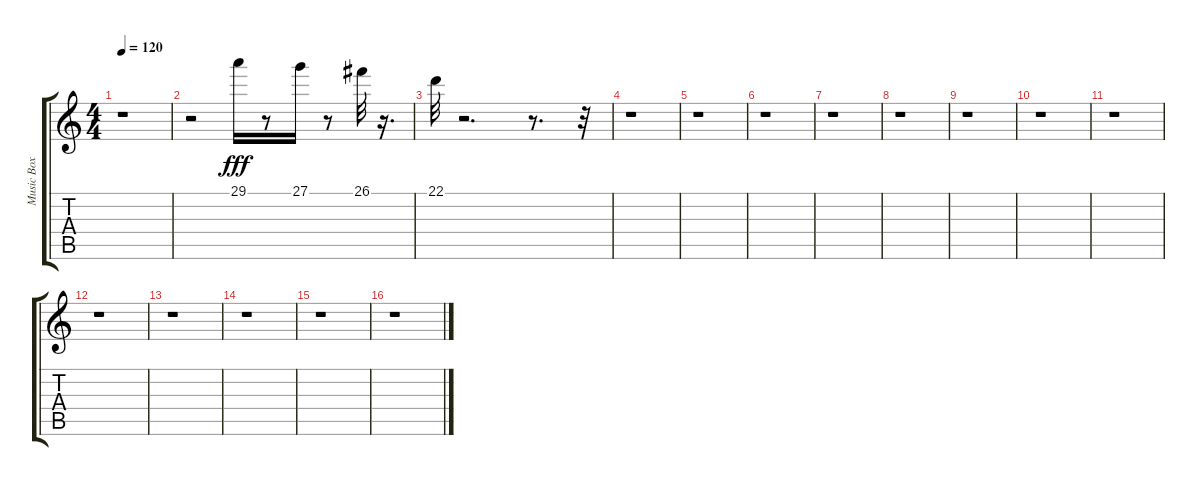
\track ("Music Box " "Music Box ") {instrument pad1newage}
\staff {score tabs}
\tuning (E4 B3 G3 D3 A2 E2) {hide}
\ts (4 4)
\tempo 120
\clef g2
\ks c
r.1{dy fff} |
r.2 29.1.16 r.8 27.1.16 r.8 26.1.32 r.16{d} |
22.1.32 r.2{d} r.8{d} r.32 |
r.1 |
r.1 |
r.1 |
r.1 |
r.1 |
r.1 |
r.1 |
r.1 |
r.1 |
r.1 |
r.1 |
r.1 |
r.1
